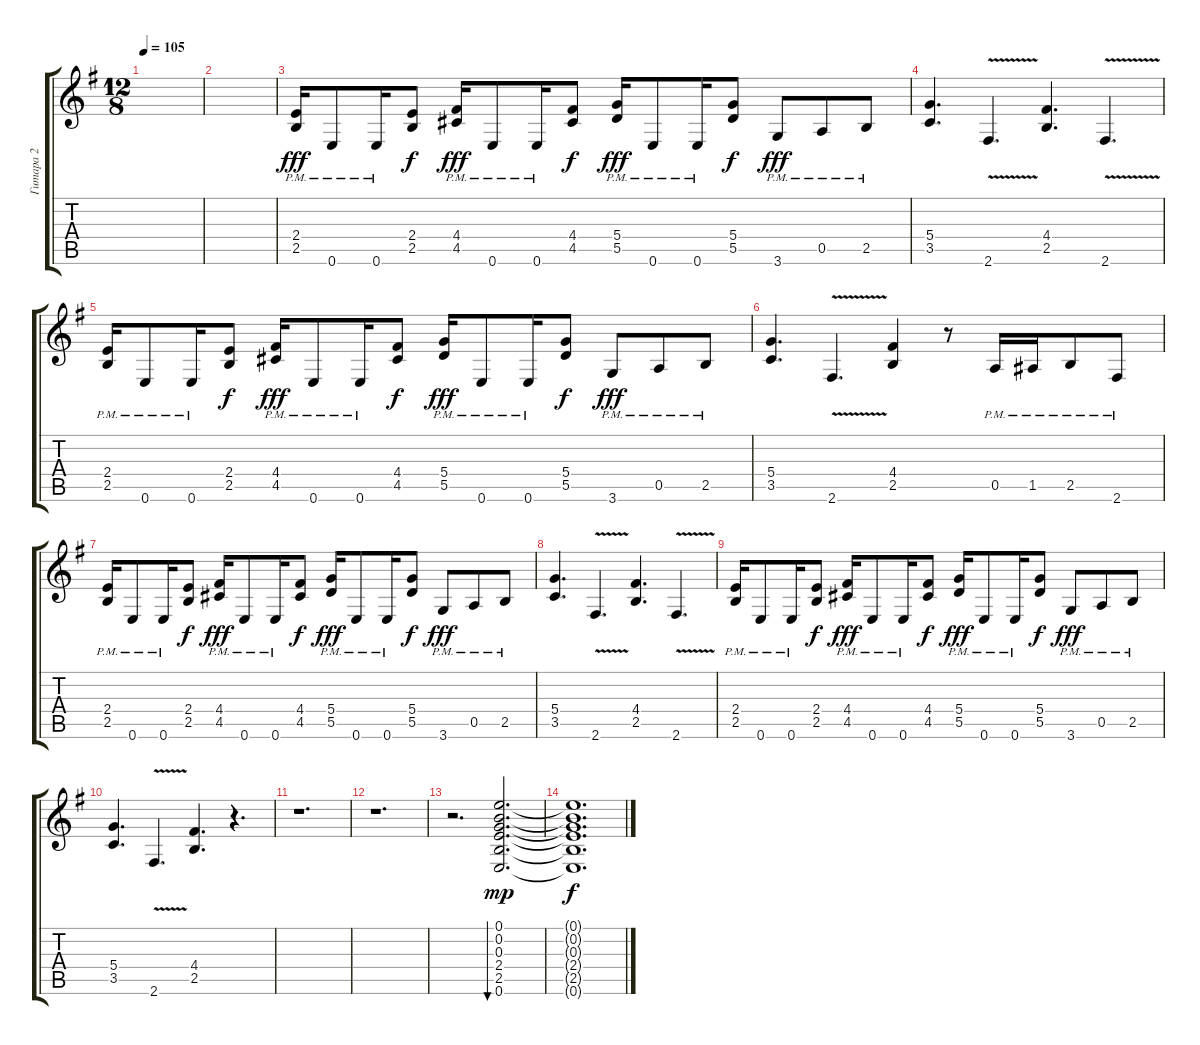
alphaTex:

\track ("Гитара 2" "Гитара 2") {instrument acousticguitarsteel}
\staff {score tabs}
\tuning (E4 B3 G3 D3 A2 E2) {hide}
\ts (12 8)
\tempo 105
\clef g2
\ks eminor
|
|
(2.4{pm} 2.5{pm}).16{dy fff instrument distortionguitar} 0.6{pm}.8 0.6{pm}.16 (2.4 2.5).8{dy f} (4.4{pm} 4.5{pm}).16{dy fff} 0.6{pm}.8 0.6{pm}.16 (4.4 4.5).8{dy f} (5.4{pm} 5.5{pm}).16{dy fff} 0.6{pm}.8 0.6{pm}.16 (5.4 5.5).8{dy f} 3.6{pm}.8{dy fff} 0.5{pm}.8 2.5{pm}.8 |
(5.4 3.5).4{d instrument distortionguitar} 2.6{v}.4{d} (4.4 2.5).4{d} 2.6{v}.4{d} |
(2.4{pm} 2.5{pm}).16{instrument distortionguitar} 0.6{pm}.8 0.6{pm}.16 (2.4 2.5).8{dy f} (4.4{pm} 4.5{pm}).16{dy fff} 0.6{pm}.8 0.6{pm}.16 (4.4 4.5).8{dy f} (5.4{pm} 5.5{pm}).16{dy fff} 0.6{pm}.8 0.6{pm}.16 (5.4 5.5).8{dy f} 3.6{pm}.8{dy fff} 0.5{pm}.8 2.5{pm}.8 |
(5.4 3.5).4{d instrument distortionguitar} 2.6{v}.4{d} (4.4 2.5).4 r.8 0.5{pm}.16 1.5{pm}.16 2.5{pm}.8 2.6{pm}.8 |
(2.4{pm} 2.5{pm}).16{instrument distortionguitar} 0.6{pm}.8 0.6{pm}.16 (2.4 2.5).8{dy f} (4.4{pm} 4.5{pm}).16{dy fff} 0.6{pm}.8 0.6{pm}.16 (4.4 4.5).8{dy f} (5.4{pm} 5.5{pm}).16{dy fff} 0.6{pm}.8 0.6{pm}.16 (5.4 5.5).8{dy f} 3.6{pm}.8{dy fff} 0.5{pm}.8 2.5{pm}.8 |
(5.4 3.5).4{d instrument distortionguitar} 2.6{v}.4{d} (4.4 2.5).4{d} 2.6{v}.4{d} |
(2.4{pm} 2.5{pm}).16{instrument distortionguitar} 0.6{pm}.8 0.6{pm}.16 (2.4 2.5).8{dy f} (4.4{pm} 4.5{pm}).16{dy fff} 0.6{pm}.8 0.6{pm}.16 (4.4 4.5).8{dy f} (5.4{pm} 5.5{pm}).16{dy fff} 0.6{pm}.8 0.6{pm}.16 (5.4 5.5).8{dy f} 3.6{pm}.8{dy fff} 0.5{pm}.8 2.5{pm}.8 |
(5.4 3.5).4{d instrument distortionguitar} 2.6{v}.4{d} (4.4 2.5).4{d} r.4{d} |
r.1{d instrument acousticguitarsteel} |
r.1{d} |
r.2{d} (0.1 0.2 0.3 2.4 2.5 0.6).2{d bu 240 dy mp} |
(0.1{t} 0.2{t} 0.3{t} 2.4{t} 2.5{t} 0.6{t}).1{d dy f}
